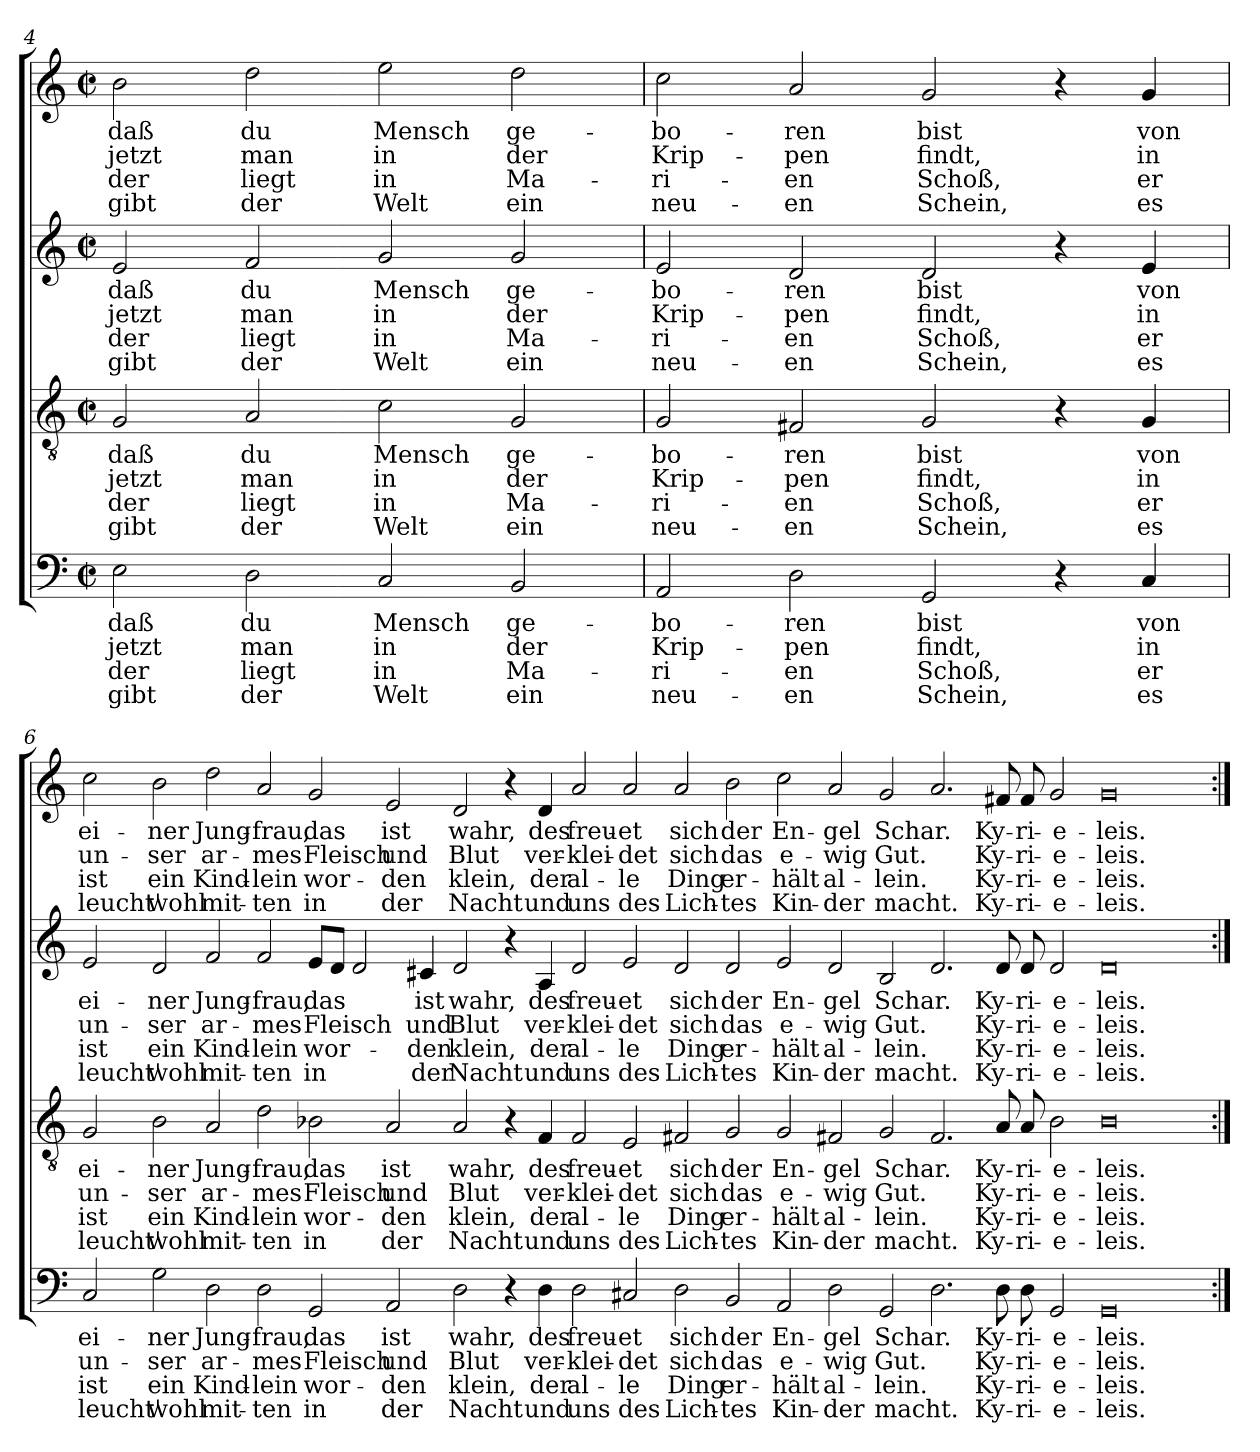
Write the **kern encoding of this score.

**kern	**text	**text	**text	**text	**kern	**text	**text	**text	**text	**kern	**text	**text	**text	**text	**kern	**text	**text	**text	**text
*part4	*part4	*part4	*part4	*part4	*part3	*part3	*part3	*part3	*part3	*part2	*part2	*part2	*part2	*part2	*part1	*part1	*part1	*part1	*part1
*staff4	*staff4	*staff4	*staff4	*staff4	*staff3	*staff3	*staff3	*staff3	*staff3	*staff2	*staff2	*staff2	*staff2	*staff2	*staff1	*staff1	*staff1	*staff1	*staff1
*clefF4	*	*	*	*	*clefGv2	*	*	*	*	*clefG2	*	*	*	*	*clefG2	*	*	*	*
*k[]	*	*	*	*	*k[]	*	*	*	*	*k[]	*	*	*	*	*k[]	*	*	*	*
*C:	*	*	*	*	*C:	*	*	*	*	*C:	*	*	*	*	*C:	*	*	*	*
*M2/2	*	*	*	*	*M2/2	*	*	*	*	*M2/2	*	*	*	*	*M2/2	*	*	*	*
*met(c|)	*	*	*	*	*met(c|)	*	*	*	*	*met(c|)	*	*	*	*	*met(c|)	*	*	*	*
=4	=4	=4	=4	=4	=4	=4	=4	=4	=4	=4	=4	=4	=4	=4	=4	=4	=4	=4	=4
!	!LO:LY:b	!LO:LY:b	!LO:LY:b	!LO:LY:b	!	!LO:LY:b	!LO:LY:b	!LO:LY:b	!LO:LY:b	!	!LO:LY:b	!LO:LY:b	!LO:LY:b	!LO:LY:b	!	!LO:LY:b	!LO:LY:b	!LO:LY:b	!LO:LY:b
2E\	daß	jetzt	der	gibt	2G/	daß	jetzt	der	gibt	2e/	daß	jetzt	der	gibt	2b\	daß	jetzt	der	gibt
!	!LO:LY:b	!LO:LY:b	!LO:LY:b	!LO:LY:b	!	!LO:LY:b	!LO:LY:b	!LO:LY:b	!LO:LY:b	!	!LO:LY:b	!LO:LY:b	!LO:LY:b	!LO:LY:b	!	!LO:LY:b	!LO:LY:b	!LO:LY:b	!LO:LY:b
2D\	du	man	liegt	der	2A/	du	man	liegt	der	2f/	du	man	liegt	der	2dd\	du	man	liegt	der
!	!LO:LY:b	!LO:LY:b	!LO:LY:b	!LO:LY:b	!	!LO:LY:b	!LO:LY:b	!LO:LY:b	!LO:LY:b	!	!LO:LY:b	!LO:LY:b	!LO:LY:b	!LO:LY:b	!	!LO:LY:b	!LO:LY:b	!LO:LY:b	!LO:LY:b
2C/	Mensch	in	in	Welt	2c\	Mensch	in	in	Welt	2g/	Mensch	in	in	Welt	2ee\	Mensch	in	in	Welt
!	!LO:LY:b	!LO:LY:b	!LO:LY:b	!LO:LY:b	!	!LO:LY:b	!LO:LY:b	!LO:LY:b	!LO:LY:b	!	!LO:LY:b	!LO:LY:b	!LO:LY:b	!LO:LY:b	!	!LO:LY:b	!LO:LY:b	!LO:LY:b	!LO:LY:b
2BB/	ge-	der	Ma-	ein	2G/	ge-	der	Ma-	ein	2g/	ge-	der	Ma-	ein	2dd\	ge-	der	Ma-	ein
=5	=5	=5	=5	=5	=5	=5	=5	=5	=5	=5	=5	=5	=5	=5	=5	=5	=5	=5	=5
!	!LO:LY:b	!LO:LY:b	!LO:LY:b	!LO:LY:b	!	!LO:LY:b	!LO:LY:b	!LO:LY:b	!LO:LY:b	!	!LO:LY:b	!LO:LY:b	!LO:LY:b	!LO:LY:b	!	!LO:LY:b	!LO:LY:b	!LO:LY:b	!LO:LY:b
2AA/	-bo-	Krip-	-ri-	neu-	2G/	-bo-	Krip-	-ri-	neu-	2e/	-bo-	Krip-	-ri-	neu-	2cc\	-bo-	Krip-	-ri-	neu-
!	!LO:LY:b	!LO:LY:b	!LO:LY:b	!LO:LY:b	!	!LO:LY:b	!LO:LY:b	!LO:LY:b	!LO:LY:b	!	!LO:LY:b	!LO:LY:b	!LO:LY:b	!LO:LY:b	!	!LO:LY:b	!LO:LY:b	!LO:LY:b	!LO:LY:b
2D\	-ren	-pen	-en	-en	2F#X/	-ren	-pen	-en	-en	2d/	-ren	-pen	-en	-en	2a/	-ren	-pen	-en	-en
!	!LO:LY:b	!LO:LY:b	!LO:LY:b	!LO:LY:b	!	!LO:LY:b	!LO:LY:b	!LO:LY:b	!LO:LY:b	!	!LO:LY:b	!LO:LY:b	!LO:LY:b	!LO:LY:b	!	!LO:LY:b	!LO:LY:b	!LO:LY:b	!LO:LY:b
2GG/	bist	findt,	Schoß,	Schein,	2G/	bist	findt,	Schoß,	Schein,	2d/	bist	findt,	Schoß,	Schein,	2g/	bist	findt,	Schoß,	Schein,
4r	.	.	.	.	4r	.	.	.	.	4r	.	.	.	.	4r	.	.	.	.
!	!LO:LY:b	!LO:LY:b	!LO:LY:b	!LO:LY:b	!	!LO:LY:b	!LO:LY:b	!LO:LY:b	!LO:LY:b	!	!LO:LY:b	!LO:LY:b	!LO:LY:b	!LO:LY:b	!	!LO:LY:b	!LO:LY:b	!LO:LY:b	!LO:LY:b
4C/	von	in	er	es	4G/	von	in	er	es	4e/	von	in	er	es	4g/	von	in	er	es
!!LO:LB:g=z
=6	=6	=6	=6	=6	=6	=6	=6	=6	=6	=6	=6	=6	=6	=6	=6	=6	=6	=6	=6
!	!LO:LY:b	!LO:LY:b	!LO:LY:b	!LO:LY:b	!	!LO:LY:b	!LO:LY:b	!LO:LY:b	!LO:LY:b	!	!LO:LY:b	!LO:LY:b	!LO:LY:b	!LO:LY:b	!	!LO:LY:b	!LO:LY:b	!LO:LY:b	!LO:LY:b
2C/	ei-	un-	ist	leucht'	2G/	ei-	un-	ist	leucht'	2e/	ei-	un-	ist	leucht'	2cc>\	ei-	un-	ist	leucht'
!	!LO:LY:b	!LO:LY:b	!LO:LY:b	!LO:LY:b	!	!LO:LY:b	!LO:LY:b	!LO:LY:b	!LO:LY:b	!	!LO:LY:b	!LO:LY:b	!LO:LY:b	!LO:LY:b	!	!LO:LY:b	!LO:LY:b	!LO:LY:b	!LO:LY:b
2G\	-ner	-ser	ein	wohl	2B\	-ner	-ser	ein	wohl	2d/	-ner	-ser	ein	wohl	2b\	-ner	-ser	ein	wohl
!	!LO:LY:b	!LO:LY:b	!LO:LY:b	!LO:LY:b	!	!LO:LY:b	!LO:LY:b	!LO:LY:b	!LO:LY:b	!	!LO:LY:b	!LO:LY:b	!LO:LY:b	!LO:LY:b	!	!LO:LY:b	!LO:LY:b	!LO:LY:b	!LO:LY:b
2D\	Jung-	ar-	Kind-	mit-	2A/	Jung-	ar-	Kind-	mit-	2f/	Jung-	ar-	Kind-	mit-	2dd\	Jung-	ar-	Kind-	mit-
!	!LO:LY:b:rj	!LO:LY:b:rj	!LO:LY:b:rj	!LO:LY:b:rj	!	!LO:LY:b:rj	!LO:LY:b:rj	!LO:LY:b:rj	!LO:LY:b:rj	!	!LO:LY:b:rj	!LO:LY:b:rj	!LO:LY:b:rj	!LO:LY:b:rj	!	!LO:LY:b:rj	!LO:LY:b:rj	!LO:LY:b:rj	!LO:LY:b:rj
2D\	-frau,	-mes	-lein	-ten	2d\	-frau,	-mes	-lein	-ten	2f/	-frau,	-mes	-lein	-ten	2a/	-frau,	-mes	-lein	-ten
!	!LO:LY:b	!LO:LY:b	!LO:LY:b	!LO:LY:b	!	!LO:LY:b	!LO:LY:b	!LO:LY:b	!LO:LY:b	!	!LO:LY:b	!LO:LY:b	!LO:LY:b	!LO:LY:b	!	!LO:LY:b	!LO:LY:b	!LO:LY:b	!LO:LY:b
2GG/	das	Fleisch	wor-	in	2B-X\	das	Fleisch	wor-	in	8e/L	das	Fleisch	wor-	in	2g/	das	Fleisch	wor-	in
.	.	.	.	.	.	.	.	.	.	8d/J	.	.	.	.	.	.	.	.	.
.	.	.	.	.	.	.	.	.	.	2d/	.	.	.	.	.	.	.	.	.
!	!LO:LY:b	!LO:LY:b	!LO:LY:b	!LO:LY:b	!	!LO:LY:b	!LO:LY:b	!LO:LY:b	!LO:LY:b	!	!	!	!	!	!	!LO:LY:b	!LO:LY:b	!LO:LY:b	!LO:LY:b
2AA/	ist	und	-den	der	2A/	ist	und	-den	der	.	.	.	.	.	2e/	ist	und	-den	der
!	!	!	!	!	!	!	!	!	!	!	!LO:LY:b	!LO:LY:b	!LO:LY:b	!LO:LY:b	!	!	!	!	!
.	.	.	.	.	.	.	.	.	.	4c#X/	ist	und	-den	der	.	.	.	.	.
!	!LO:LY:b	!LO:LY:b	!LO:LY:b	!LO:LY:b	!	!LO:LY:b	!LO:LY:b	!LO:LY:b	!LO:LY:b	!	!LO:LY:b	!LO:LY:b	!LO:LY:b	!LO:LY:b	!	!LO:LY:b	!LO:LY:b	!LO:LY:b	!LO:LY:b
2D\	wahr,	Blut	klein,	Nacht	2A/	wahr,	Blut	klein,	Nacht	2d/	wahr,	Blut	klein,	Nacht	2d/	wahr,	Blut	klein,	Nacht
4r	.	.	.	.	4r	.	.	.	.	4r	.	.	.	.	4r	.	.	.	.
!	!LO:LY:b	!LO:LY:b	!LO:LY:b	!LO:LY:b	!	!LO:LY:b	!LO:LY:b	!LO:LY:b	!LO:LY:b	!	!LO:LY:b	!LO:LY:b	!LO:LY:b	!LO:LY:b	!	!LO:LY:b	!LO:LY:b	!LO:LY:b	!LO:LY:b
4D\	des	ver-	der	und	4F/	des	ver-	der	und	4A/	des	ver-	der	und	4d/	des	ver-	der	und
!	!LO:LY:b	!LO:LY:b	!LO:LY:b	!LO:LY:b	!	!LO:LY:b	!LO:LY:b	!LO:LY:b	!LO:LY:b	!	!LO:LY:b	!LO:LY:b	!LO:LY:b	!LO:LY:b	!	!LO:LY:b	!LO:LY:b	!LO:LY:b	!LO:LY:b
2D\	freu-	-klei-	al-	uns	2F/	freu-	-klei-	al-	uns	2d/	freu-	-klei-	al-	uns	2a/	freu-	-klei-	al-	uns
!	!LO:LY:b	!LO:LY:b	!LO:LY:b	!LO:LY:b	!	!LO:LY:b	!LO:LY:b	!LO:LY:b	!LO:LY:b	!	!LO:LY:b	!LO:LY:b	!LO:LY:b	!LO:LY:b	!	!LO:LY:b	!LO:LY:b	!LO:LY:b	!LO:LY:b
2C#X/	-et	-det	-le	des	2E/	-et	-det	-le	des	2e/	-et	-det	-le	des	2a/	-et	-det	-le	des
!	!LO:LY:b	!LO:LY:b	!LO:LY:b	!LO:LY:b	!	!LO:LY:b	!LO:LY:b	!LO:LY:b	!LO:LY:b	!	!LO:LY:b	!LO:LY:b	!LO:LY:b	!LO:LY:b	!	!LO:LY:b	!LO:LY:b	!LO:LY:b	!LO:LY:b
2D\	sich	sich	Ding	Lich-	2F#X/	sich	sich	Ding	Lich-	2d/	sich	sich	Ding	Lich-	2a/	sich	sich	Ding	Lich-
!	!LO:LY:b	!LO:LY:b	!LO:LY:b	!LO:LY:b	!	!LO:LY:b	!LO:LY:b	!LO:LY:b	!LO:LY:b	!	!LO:LY:b	!LO:LY:b	!LO:LY:b	!LO:LY:b	!	!LO:LY:b	!LO:LY:b	!LO:LY:b	!LO:LY:b
2BB/	der	das	er-	-tes	2G/	der	das	er-	-tes	2d/	der	das	er-	-tes	2b\	der	das	er-	-tes
!	!LO:LY:b	!LO:LY:b	!LO:LY:b	!LO:LY:b	!	!LO:LY:b	!LO:LY:b	!LO:LY:b	!LO:LY:b	!	!LO:LY:b	!LO:LY:b	!LO:LY:b	!LO:LY:b	!	!LO:LY:b	!LO:LY:b	!LO:LY:b	!LO:LY:b
2AA/	En-	e-	-hält	Kin-	2G/	En-	e-	-hält	Kin-	2e/	En-	e-	-hält	Kin-	2cc\	En-	e-	-hält	Kin-
!	!LO:LY:b	!LO:LY:b	!LO:LY:b	!LO:LY:b	!	!LO:LY:b	!LO:LY:b	!LO:LY:b	!LO:LY:b	!	!LO:LY:b	!LO:LY:b	!LO:LY:b	!LO:LY:b	!	!LO:LY:b	!LO:LY:b	!LO:LY:b	!LO:LY:b
2D\	-gel	-wig	al-	-der	2F#X/	-gel	-wig	al-	-der	2d/	-gel	-wig	al-	-der	2a/	-gel	-wig	al-	-der
!	!LO:LY:b	!LO:LY:b	!LO:LY:b	!LO:LY:b	!	!LO:LY:b	!LO:LY:b	!LO:LY:b	!LO:LY:b	!	!LO:LY:b	!LO:LY:b	!LO:LY:b	!LO:LY:b	!	!LO:LY:b	!LO:LY:b	!LO:LY:b	!LO:LY:b
2GG/	Schar.	Gut.	-lein.	macht.	2G/	Schar.	Gut.	-lein.	macht.	2B/	Schar.	Gut.	-lein.	macht.	2g/	Schar.	Gut.	-lein.	macht.
2.D\	.	.	.	.	2.F#/	.	.	.	.	2.d/	.	.	.	.	2.a/	.	.	.	.
!	!LO:LY:b	!LO:LY:b	!LO:LY:b	!LO:LY:b	!	!LO:LY:b	!LO:LY:b	!LO:LY:b	!LO:LY:b	!	!LO:LY:b	!LO:LY:b	!LO:LY:b	!LO:LY:b	!	!LO:LY:b	!LO:LY:b	!LO:LY:b	!LO:LY:b
8D\	Ky-	Ky-	Ky-	Ky-	8A/	Ky-	Ky-	Ky-	Ky-	8d/	Ky-	Ky-	Ky-	Ky-	8f#X/	Ky-	Ky-	Ky-	Ky-
!	!LO:LY:b	!LO:LY:b	!LO:LY:b	!LO:LY:b	!	!LO:LY:b	!LO:LY:b	!LO:LY:b	!LO:LY:b	!	!LO:LY:b	!LO:LY:b	!LO:LY:b	!LO:LY:b	!	!LO:LY:b	!LO:LY:b	!LO:LY:b	!LO:LY:b
8D\	-ri-	-ri-	-ri-	-ri-	8A/	-ri-	-ri-	-ri-	-ri-	8d/	-ri-	-ri-	-ri-	-ri-	8f#/	-ri-	-ri-	-ri-	-ri-
!	!LO:LY:b:rj	!LO:LY:b:rj	!LO:LY:b:rj	!LO:LY:b:rj	!	!LO:LY:b:rj	!LO:LY:b:rj	!LO:LY:b:rj	!LO:LY:b:rj	!	!LO:LY:b:rj	!LO:LY:b:rj	!LO:LY:b:rj	!LO:LY:b:rj	!	!LO:LY:b:rj	!LO:LY:b:rj	!LO:LY:b:rj	!LO:LY:b:rj
2GG/	-e-	-e-	-e-	-e-	2B-\	-e-	-e-	-e-	-e-	2d/	-e-	-e-	-e-	-e-	2g/	-e-	-e-	-e-	-e-
!	!LO:LY:b	!LO:LY:b	!LO:LY:b	!LO:LY:b	!	!LO:LY:b	!LO:LY:b	!LO:LY:b	!LO:LY:b	!	!LO:LY:b	!LO:LY:b	!LO:LY:b	!LO:LY:b	!	!LO:LY:b	!LO:LY:b	!LO:LY:b	!LO:LY:b
0GG	-leis.	-leis.	-leis.	-leis.	0B-	-leis.	-leis.	-leis.	-leis.	0d	-leis.	-leis.	-leis.	-leis.	0g	-leis.	-leis.	-leis.	-leis.
=:|!	=:|!	=:|!	=:|!	=:|!	=:|!	=:|!	=:|!	=:|!	=:|!	=:|!	=:|!	=:|!	=:|!	=:|!	=:|!	=:|!	=:|!	=:|!	=:|!
*-	*-	*-	*-	*-	*-	*-	*-	*-	*-	*-	*-	*-	*-	*-	*-	*-	*-	*-	*-
